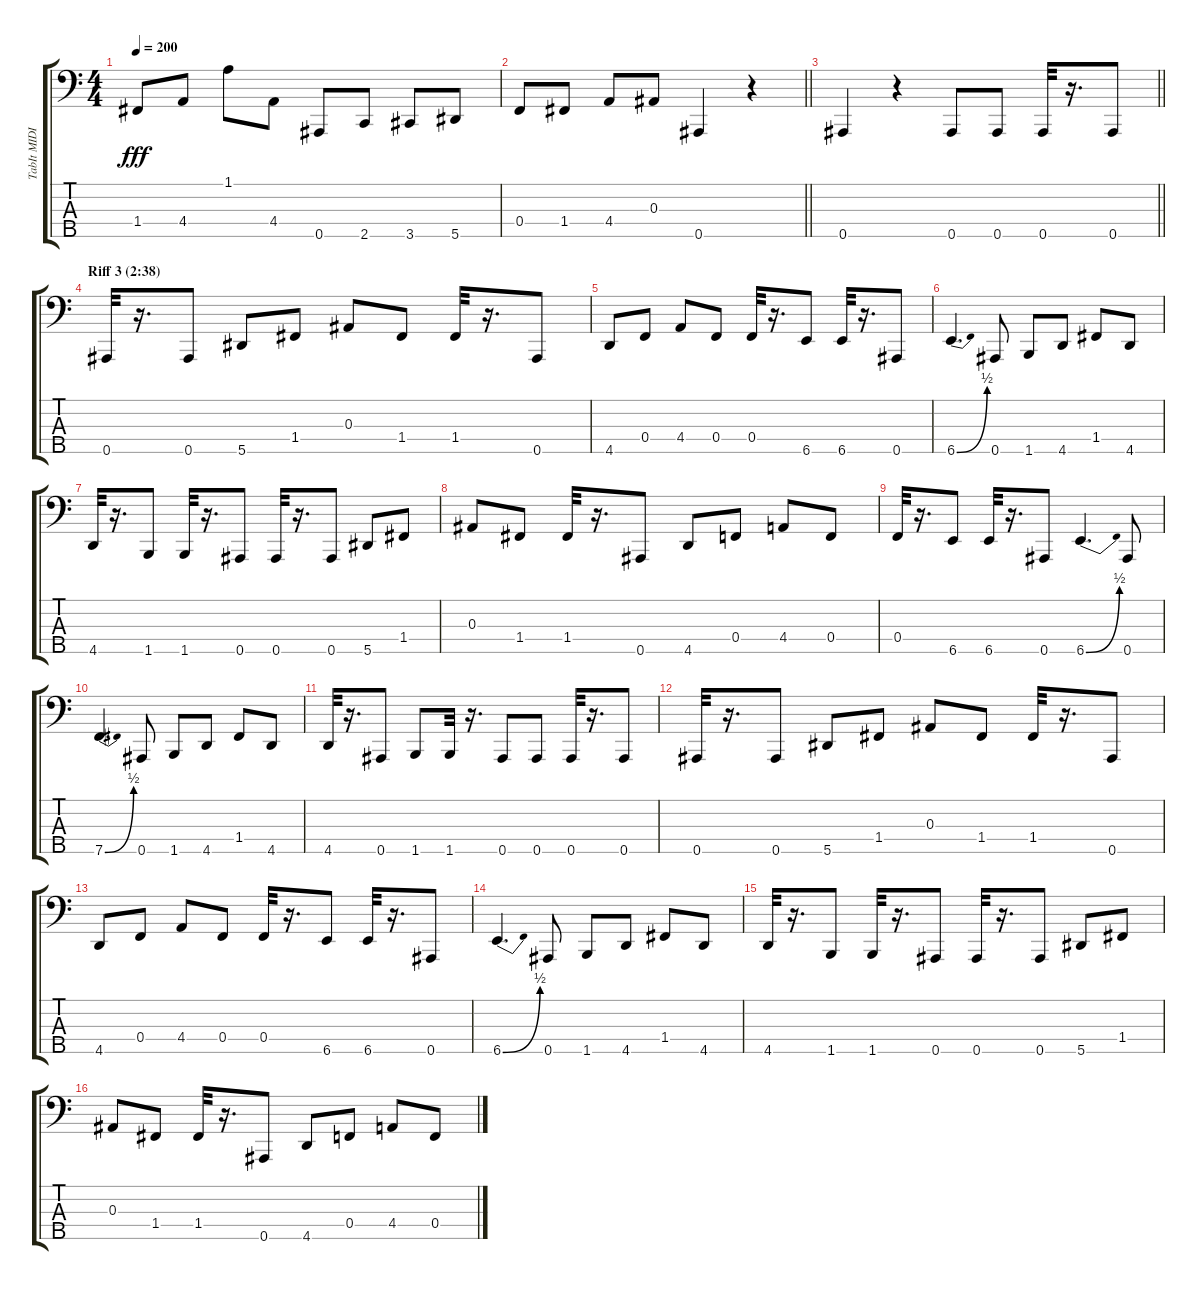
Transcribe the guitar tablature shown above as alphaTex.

\track ("TabIt MIDI - Track 3" "TabIt MIDI") {instrument electricbasspick}
\staff {score tabs}
\tuning (Ab2 Eb2 Bb1 F1 Bb0) {hide}
\ts (4 4)
\tempo 200
\clef f4
\ks c
1.4.8{dy fff} 4.4.8 1.1.8 4.4.8 0.5.8 2.5.8 3.5.8 5.5.8 |
\barLineRight lightlight
0.4.8 1.4.8 4.4.8 0.3.8 0.5.4 r.4 |
\barLineRight lightlight
0.5.4 r.4 0.5.8 0.5.8 0.5.32 r.16{d} 0.5.8 |
\section ("" "Riff 3 (2:38)")
0.5.32 r.16{d} 0.5.8 5.5.8 1.4.8 0.3.8 1.4.8 1.4.32 r.16{d} 0.5.8 |
4.5.8 0.4.8 4.4.8 0.4.8 0.4.32 r.16{d} 6.5.8 6.5.32 r.16{d} 0.5.8 |
6.5{be (bend 0 0 60 2)}.4{d} 0.5.8 1.5.8 4.5.8 1.4.8 4.5.8 |
4.5.32 r.16{d} 1.5.8 1.5.32 r.16{d} 0.5.8 0.5.32 r.16{d} 0.5.8 5.5.8 1.4.8 |
0.3.8 1.4.8 1.4.32 r.16{d} 0.5.8 4.5.8 0.4.8 4.4.8 0.4.8 |
0.4.32 r.16{d} 6.5.8 6.5.32 r.16{d} 0.5.8 6.5{be (bend 0 0 60 2)}.4{d} 0.5.8 |
7.5{be (bend 0 0 60 2)}.4{d} 0.5.8 1.5.8 4.5.8 1.4.8 4.5.8 |
4.5.32 r.16{d} 0.5.8 1.5.8 1.5.32 r.16{d} 0.5.8 0.5.8 0.5.32 r.16{d} 0.5.8 |
0.5.32 r.16{d} 0.5.8 5.5.8 1.4.8 0.3.8 1.4.8 1.4.32 r.16{d} 0.5.8 |
4.5.8 0.4.8 4.4.8 0.4.8 0.4.32 r.16{d} 6.5.8 6.5.32 r.16{d} 0.5.8 |
6.5{be (bend 0 0 60 2)}.4{d} 0.5.8 1.5.8 4.5.8 1.4.8 4.5.8 |
4.5.32 r.16{d} 1.5.8 1.5.32 r.16{d} 0.5.8 0.5.32 r.16{d} 0.5.8 5.5.8 1.4.8 |
0.3.8 1.4.8 1.4.32 r.16{d} 0.5.8 4.5.8 0.4.8 4.4.8 0.4.8
